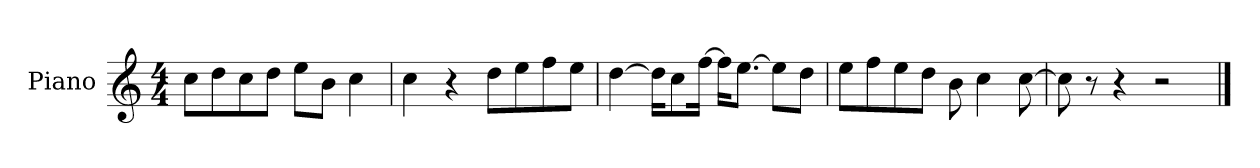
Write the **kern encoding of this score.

**kern
*part1
*staff1
*I"Piano
*I'P-no
*clefG2
*k[]
*M4/4
*MM90
=1
8cc\L
8dd\
8cc\
8dd\J
8ee\L
8b\J
4cc\
=2
4cc\
4r
8dd\L
8ee\
8ff\
8ee\J
=3
[4dd\
16dd\KL]
8cc\
[16ff\Jk
16ff\KL]
[8.ee\J
8ee\L]
8dd\J
=4
8ee\L
8ff\
8ee\
8dd\J
8b\
4cc\
[8cc\
=5
8cc\]
8r
4r
2r
==
*-
